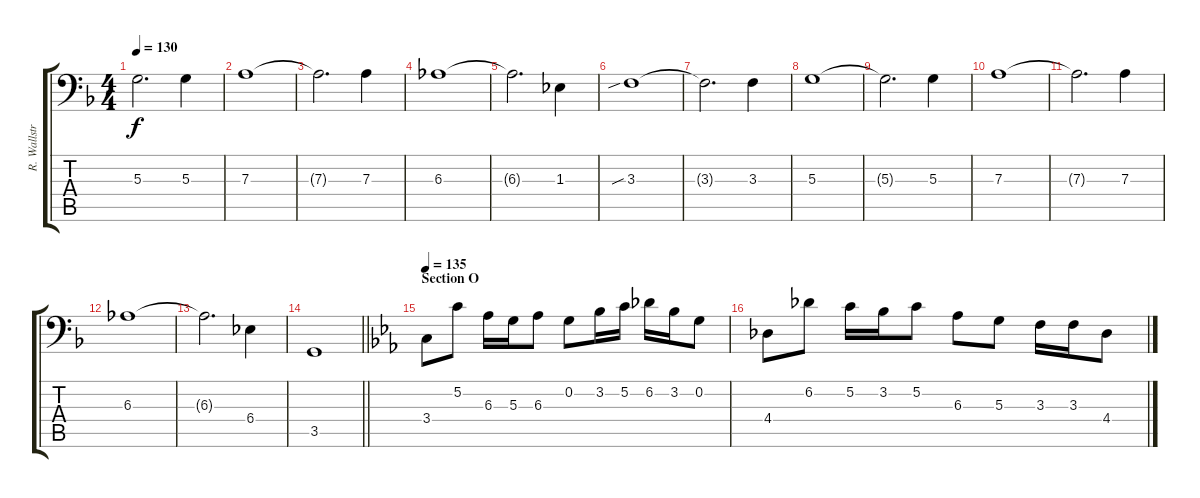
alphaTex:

\track ("R. Wallström (Bass)" "R. Wallstr") {instrument electricbassfinger}
\staff {score tabs}
\tuning (C3 G2 D2 A1 E1 B0) {hide}
\ts (4 4)
\tempo 130
\clef f4
\ks dminor
5.3{t}.2{d dy f} 5.3.4 |
7.3.1 |
7.3{t}.2{d} 7.3.4 |
6.3.1 |
6.3{t}.2{d} 1.3.4 |
3.3{sib}.1 |
3.3{t}.2{d} 3.3.4 |
5.3.1 |
5.3{t}.2{d} 5.3.4 |
7.3.1 |
7.3{t}.2{d} 7.3.4 |
6.3.1 |
6.3{t}.2{d} 6.4.4 |
\barLineRight lightlight
3.5.1 |
\section ("" "Section O")
\tempo 135
\ks cminor
3.4.8 5.2.8 6.3.16 5.3.16 6.3.8 0.2.8 3.2.16 5.2.16 6.2.16 3.2.16 0.2.8 |
4.4.8 6.2.8 5.2.16 3.2.16 5.2.8 6.3.8 5.3.8 3.3.16 3.3.16 4.4.8
